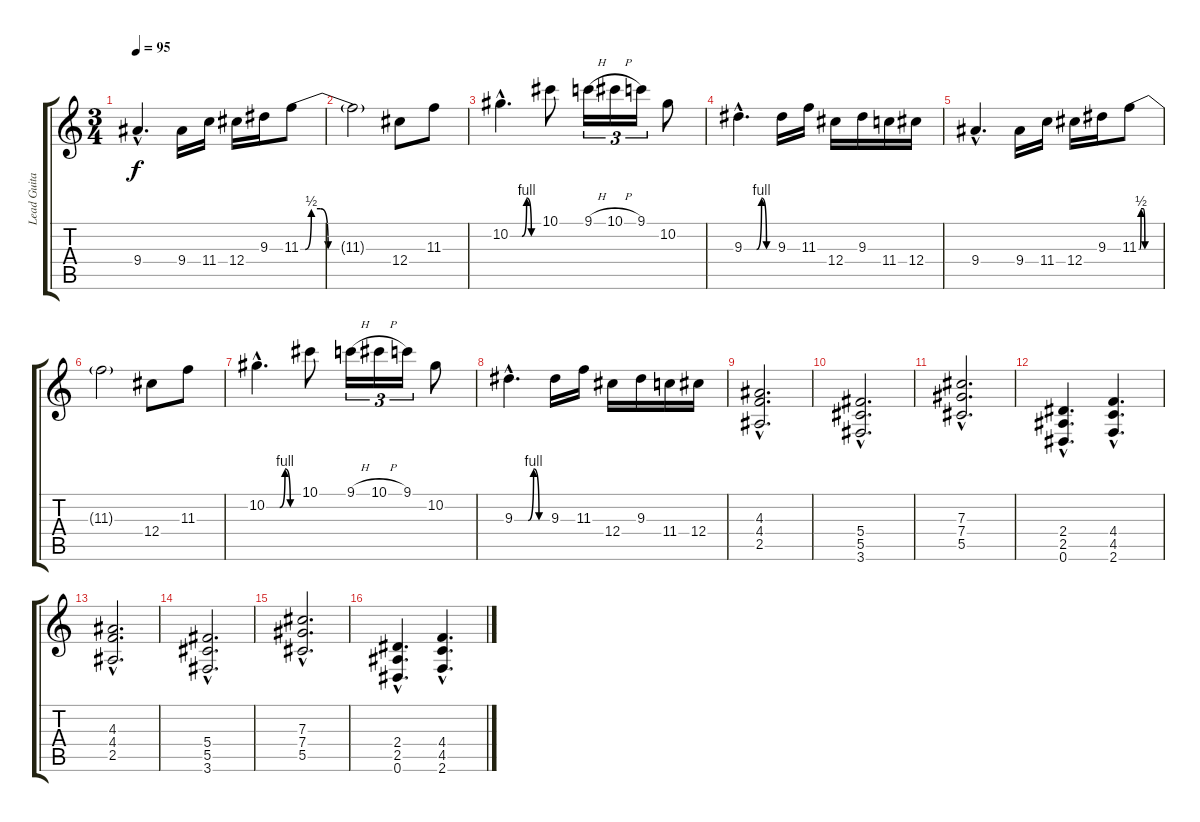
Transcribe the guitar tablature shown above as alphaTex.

\track ("Lead Guitar" "Lead Guita") {instrument distortionguitar}
\staff {score tabs}
\tuning (Eb4 Bb3 Gb3 Db3 Ab2 Eb2) {hide}
\ts (3 4)
\tempo 95
\clef g2
\ks c
9.4{hac}.4{d dy f} 9.4.16 11.4.16 12.4.16 9.3.16 11.3{be (custom 0 0 3 0 7 2 13 2 18 0 60 0)}.8 |
11.3{t}.2 12.4.8 11.3.8 |
10.2{be (custom 0 0 25 0 35 4 45 0 60 0) hac}.4{d} 10.1.8 9.1{h}.16{tu (3 2)} 10.1{h}.16{tu (3 2)} 9.1.16{tu (3 2)} 10.2.8 |
9.3{be (custom 0 0 25 0 35 4 45 0 60 0) hac}.4{d} 9.3.16 11.3.16 12.4.16 9.3.16 11.4.16 12.4.16 |
9.4{hac}.4{d} 9.4.16 11.4.16 12.4.16 9.3.16 11.3{be (custom 0 0 3 0 7 2 13 2 18 0 60 0)}.8 |
11.3{t}.2 12.4.8 11.3.8 |
10.2{be (custom 0 0 25 0 35 4 45 0 60 0) hac}.4{d} 10.1.8 9.1{h}.16{tu (3 2)} 10.1{h}.16{tu (3 2)} 9.1.16{tu (3 2)} 10.2.8 |
9.3{be (custom 0 0 25 0 35 4 45 0 60 0) hac}.4{d} 9.3.16 11.3.16 12.4.16 9.3.16 11.4.16 12.4.16 |
(4.3{hac} 4.4{hac} 2.5{hac}).2{d} |
(5.4{hac} 5.5{hac} 3.6{hac}).2{d} |
(7.3{hac} 7.4{hac} 5.5{hac}).2{d} |
(2.4{hac} 2.5{hac} 0.6{hac}).4{d} (4.4{hac} 4.5{hac} 2.6{hac}).4{d} |
(4.3{hac} 4.4{hac} 2.5{hac}).2{d} |
(5.4{hac} 5.5{hac} 3.6{hac}).2{d} |
(7.3{hac} 7.4{hac} 5.5{hac}).2{d} |
(2.4{hac} 2.5{hac} 0.6{hac}).4{d} (4.4{hac} 4.5{hac} 2.6{hac}).4{d}
